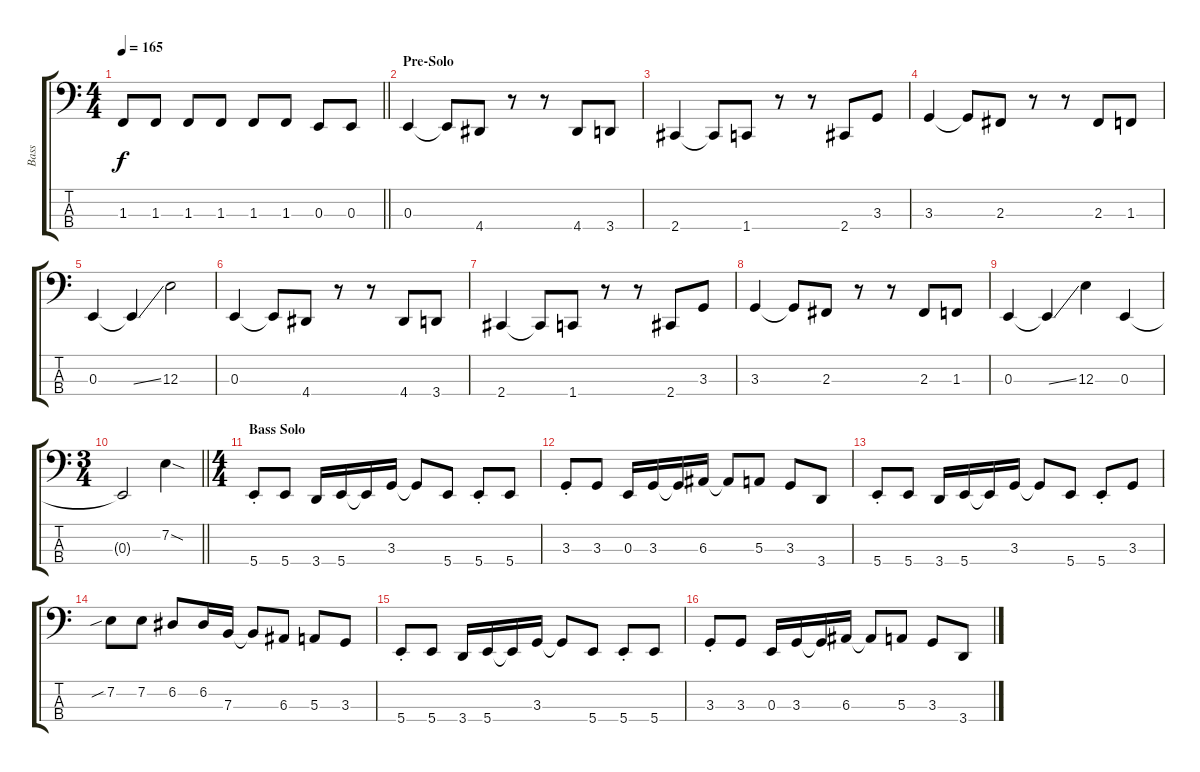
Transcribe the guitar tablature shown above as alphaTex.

\track ("Bass" "Bass") {instrument electricbassfinger}
\staff {score tabs}
\tuning (D2 A1 E1 B0) {hide}
\ts (4 4)
\tempo 165
\clef f4
\barLineRight lightlight
\ks c
1.3.8{dy f} 1.3.8 1.3.8 1.3.8 1.3.8 1.3.8 0.3.8 0.3.8 |
\section ("" "Pre-Solo")
0.3.4 0.3{t}.8 4.4.8 r.8 r.8 4.4.8 3.4.8 |
2.4.4 2.4{t}.8 1.4.8 r.8 r.8 2.4.8 3.3.8 |
3.3.4 3.3{t}.8 2.3.8 r.8 r.8 2.3.8 1.3.8 |
0.3.4 0.3{ss t}.4 12.3.2 |
0.3.4 0.3{t}.8 4.4.8 r.8 r.8 4.4.8 3.4.8 |
2.4.4 2.4{t}.8 1.4.8 r.8 r.8 2.4.8 3.3.8 |
3.3.4 3.3{t}.8 2.3.8 r.8 r.8 2.3.8 1.3.8 |
0.3.4 0.3{ss t}.4 12.3.4 0.3.4 |
\ts (3 4)
\barLineRight lightlight
0.3{t}.2 7.2{sod}.4 |
\ts (4 4)
\section ("" "Bass Solo")
5.4{st}.8 5.4.8 3.4.16 5.4.16 5.4{t}.16 3.3.16 3.3{t}.8 5.4.8 5.4{st}.8 5.4.8 |
3.3{st}.8 3.3.8 0.3.16 3.3.16 3.3{t}.16 6.3.16 6.3{t}.8 5.3.8 3.3.8 3.4.8 |
5.4{st}.8 5.4.8 3.4.16 5.4.16 5.4{t}.16 3.3.16 3.3{t}.8 5.4.8 5.4{st}.8 3.3.8 |
7.2{sib}.8 7.2.8 6.2.8 6.2.16 7.3.16 7.3{t}.8 6.3.8 5.3.8 3.3.8 |
5.4{st}.8 5.4.8 3.4.16 5.4.16 5.4{t}.16 3.3.16 3.3{t}.8 5.4.8 5.4{st}.8 5.4.8 |
3.3{st}.8 3.3.8 0.3.16 3.3.16 3.3{t}.16 6.3.16 6.3{t}.8 5.3.8 3.3.8 3.4.8
